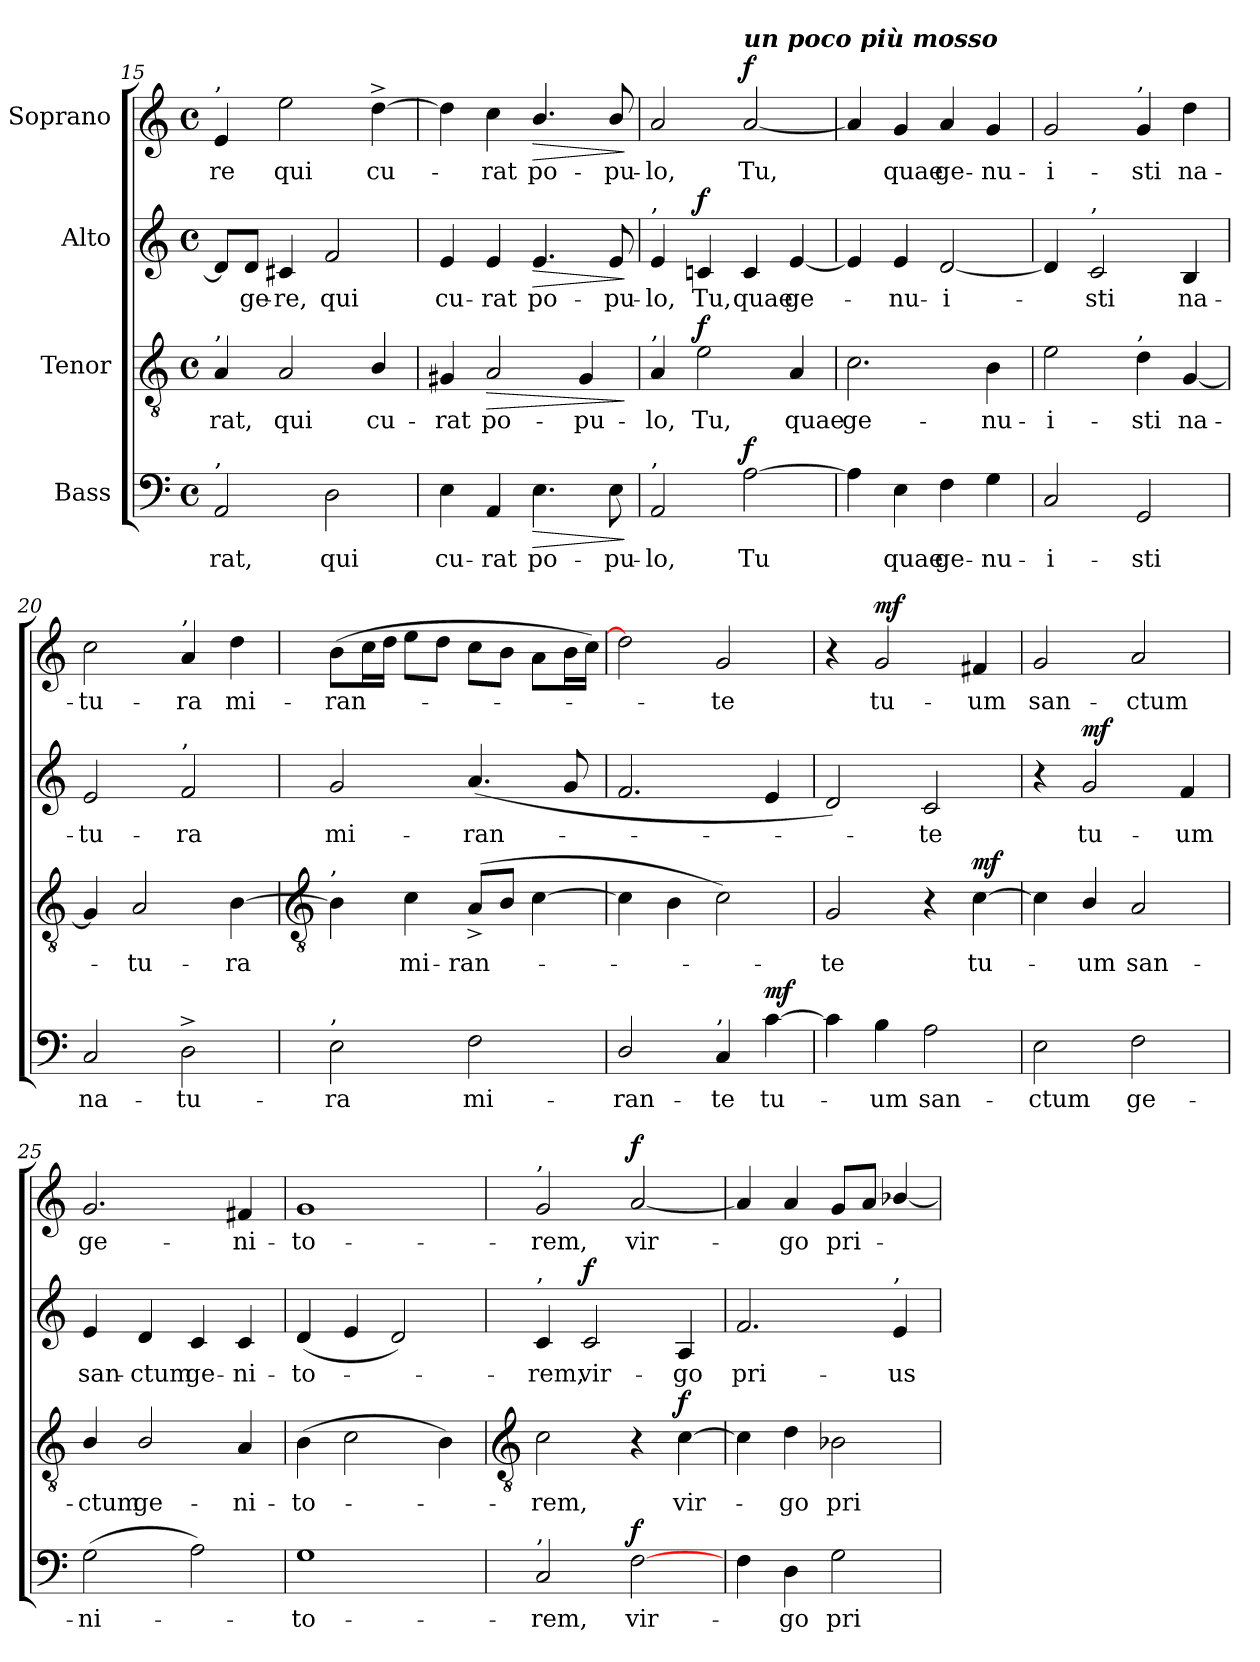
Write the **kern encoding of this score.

**kern	**text	**dynam	**kern	**text	**dynam	**kern	**text	**dynam	**kern	**text	**dynam
*part4	*part4	*part4	*part3	*part3	*part3	*part2	*part2	*part2	*part1	*part1	*part1
*staff4	*staff4	*staff4	*staff3	*staff3	*staff3	*staff2	*staff2	*staff2	*staff1	*staff1	*staff1
*I"Bass	*	*	*I"Tenor	*	*	*I"Alto	*	*	*I"Soprano	*	*
*clefF4	*	*	*clefGv2	*	*	*clefG2	*	*	*clefG2	*	*
*k[]	*	*	*k[]	*	*	*k[]	*	*	*k[]	*	*
*C:	*	*	*C:	*	*	*C:	*	*	*C:	*	*
*M4/4	*	*	*M4/4	*	*	*M4/4	*	*	*M4/4	*	*
*met(c)	*	*	*met(c)	*	*	*met(c)	*	*	*met(c)	*	*
=15	=15	=15	=15	=15	=15	=15	=15	=15	=15	=15	=15
!	!	!	!	!	!	!	!	!	!LO:TX:a:t=,	!	!
!	!	!	!LO:TX:a:t=,	!	!	!	!	!	!	!	!
!LO:TX:a:t=,	!	!	!	!	!	!	!	!	!	!	!
!	!LO:LY:b	!	!	!LO:LY:b	!	!	!	!	!	!LO:LY:b	!
2AA	-rat,	.	4A	-rat,	.	8d/L]	.	.	4e	-re	.
!	!	!	!	!	!	!	!LO:LY:b	!	!	!	!
.	.	.	.	.	.	8d/J	ge-	.	.	.	.
!	!	!	!	!LO:LY:b	!	!	!LO:LY:b	!	!	!LO:LY:b	!
.	.	.	2A	qui	.	4c#X	-re,	.	2ee	qui	.
!	!LO:LY:b	!	!	!	!	!	!LO:LY:b	!	!	!	!
2D	qui	.	.	.	.	2f	qui	.	.	.	.
!	!	!	!	!LO:LY:b	!	!	!	!	!	!LO:LY:b	!
.	.	.	4B/	cu-	.	.	.	.	[4dd^	cu-	.
=16	=16	=16	=16	=16	=16	=16	=16	=16	=16	=16	=16
!	!LO:LY:b	!	!	!LO:LY:b	!	!	!LO:LY:b	!	!	!	!
4E	cu-	.	4G#X	-rat	.	4e	cu-	.	4dd]	.	.
!	!LO:LY:b	!	!	!LO:LY:b	!LO:HP:b	!	!LO:LY:b	!	!	!LO:LY:b	!
4AA	-rat	.	2A	po-	>	4e	-rat	.	4cc	rat	.
!	!LO:LY:b	!LO:HP:b	!	!	!	!	!LO:LY:b	!LO:HP:b	!	!LO:LY:b	!LO:HP:b
4.E	po-	>	.	.	.	4.e	po-	>	4.b/	po-	>
!	!	!	!	!LO:LY:b	!	!	!	!	!	!	!
.	.	.	4G#	-pu-	.	.	.	.	.	.	.
!	!LO:LY:b	!	!	!	!	!	!LO:LY:b	!	!	!LO:LY:b	!
8E	-pu-	.	.	.	.	8e	-pu-	.	8b/	-pu-	.
.	.	]	.	.	]	.	.	]	.	.	]
=17	=17	=17	=17	=17	=17	=17	=17	=17	=17	=17	=17
!	!	!	!	!	!	!LO:TX:a:t=,	!	!	!	!	!
!	!	!	!LO:TX:a:t=,	!	!	!	!	!	!	!	!
!LO:TX:a:t=,	!	!	!	!	!	!	!	!	!	!	!
!	!LO:LY:b	!	!	!LO:LY:b	!	!	!LO:LY:b	!	!	!LO:LY:b	!
2AA	-lo,	.	4A	-lo,	.	4e	-lo,	.	2a	-lo,	.
!	!	!	!	!LO:LY:b	!LO:DY:b	!	!LO:LY:b	!LO:DY:b	!	!	!
.	.	.	2e	Tu,	f	4cn	Tu,	f	.	.	.
!	!	!	!	!	!	!	!	!	!LO:TX:a:Bi:t=un poco più mosso	!	!
!	!LO:LY:b	!LO:DY:b	!	!	!	!	!LO:LY:b	!	!	!LO:LY:b	!LO:DY:b
[2A	Tu	f	.	.	.	4c	quae	.	[2a	Tu,	f
!	!	!	!	!LO:LY:b	!	!	!LO:LY:b	!	!	!	!
.	.	.	4A	quae	.	[4e	ge-	.	.	.	.
=18	=18	=18	=18	=18	=18	=18	=18	=18	=18	=18	=18
!	!	!	!	!LO:LY:b	!	!	!	!	!	!	!
4A]	.	.	2.c	ge-	.	4e]	.	.	4a]	.	.
!	!LO:LY:b	!	!	!	!	!	!LO:LY:b	!	!	!LO:LY:b	!
4E	quae	.	.	.	.	4e	nu-	.	4g	quae	.
!	!LO:LY:b	!	!	!	!	!	!LO:LY:b	!	!	!LO:LY:b	!
4F	ge-	.	.	.	.	[2d	-i-	.	4a	ge-	.
!	!LO:LY:b	!	!	!LO:LY:b	!	!	!	!	!	!LO:LY:b	!
4G	-nu-	.	4B	-nu-	.	.	.	.	4g	-nu-	.
=19	=19	=19	=19	=19	=19	=19	=19	=19	=19	=19	=19
!	!LO:LY:b	!	!	!LO:LY:b	!	!	!	!	!	!LO:LY:b	!
2C	-i-	.	2e	-i-	.	4d]	.	.	2g	-i-	.
!	!	!	!	!	!	!LO:TX:a:t=,	!	!	!	!	!
!	!	!	!	!	!	!	!LO:LY:b	!	!	!	!
.	.	.	.	.	.	2c	sti	.	.	.	.
!	!	!	!	!	!	!	!	!	!LO:TX:a:t=,	!	!
!	!	!	!LO:TX:a:t=,	!	!	!	!	!	!	!	!
!	!LO:LY:b	!	!	!LO:LY:b	!	!	!	!	!	!LO:LY:b	!
2GG	-sti	.	4d	-sti	.	.	.	.	4g	-sti	.
!	!	!	!	!LO:LY:b	!	!	!LO:LY:b	!	!	!LO:LY:b	!
.	.	.	[4G	na-	.	4B	na-	.	4dd	na-	.
=20	=20	=20	=20	=20	=20	=20	=20	=20	=20	=20	=20
!	!LO:LY:b	!	!	!	!	!	!LO:LY:b	!	!	!LO:LY:b	!
2C	na-	.	4G]	.	.	2e	-tu-	.	2cc	-tu-	.
!	!	!	!	!LO:LY:b	!	!	!	!	!	!	!
.	.	.	2A	tu-	.	.	.	.	.	.	.
!	!	!	!	!	!	!	!	!	!LO:TX:a:t=,	!	!
!	!	!	!	!	!	!LO:TX:a:t=,	!	!	!	!	!
!	!LO:LY:b	!	!	!	!	!	!LO:LY:b	!	!	!LO:LY:b	!
2D^	-tu-	.	.	.	.	2f	-ra	.	4a	-ra	.
!	!	!	!	!LO:LY:b	!	!	!	!	!	!LO:LY:b	!
.	.	.	[4B	-ra	.	.	.	.	4dd	mi-	.
!!LO:LB:g=z
=21	=21	=21	=21	=21	=21	=21	=21	=21	=21	=21	=21
*	*	*	*clefGv2	*	*	*	*	*	*	*	*
!	!	!	!LO:TX:a:t=,	!	!	!	!	!	!	!	!
!LO:TX:a:t=,	!	!	!	!	!	!	!	!	!	!	!
!	!LO:LY:b	!	!	!	!	!	!LO:LY:b	!	!	!LO:LY:b	!
2E	-ra	.	4B]	.	.	2g	mi-	.	(>8bL	-ran-	.
.	.	.	.	.	.	.	.	.	16ccL	.	.
.	.	.	.	.	.	.	.	.	16ddJJ	.	.
!	!	!	!	!LO:LY:b	!	!	!	!	!	!	!
.	.	.	4c	mi-	.	.	.	.	8eeL	.	.
.	.	.	.	.	.	.	.	.	8ddJ	.	.
!	!LO:LY:b	!	!	!LO:LY:b	!	!	!LO:LY:b	!	!	!	!
2F	mi-	.	(>8A^L	-ran-	.	(<4.a	-ran-	.	8ccL	.	.
.	.	.	8BJ	.	.	.	.	.	8bJ	.	.
.	.	.	[4c	.	.	.	.	.	8aL	.	.
.	.	.	.	.	.	8g	.	.	16bL	.	.
.	.	.	.	.	.	.	.	.	16ccJJ)	.	.
=22	=22	=22	=22	=22	=22	=22	=22	=22	=22	=22	=22
!	!LO:LY:b	!	!	!	!	!	!	!	!	!	!
2D/	-ran-	.	4c]	.	.	2.f	.	.	2dd]	.	.
.	.	.	4B	.	.	.	.	.	.	.	.
!LO:TX:a:t=,	!	!	!	!	!	!	!	!	!	!	!
!	!LO:LY:b	!	!	!	!	!	!	!	!	!LO:LY:b	!
4C	-te	.	2c)	.	.	.	.	.	2g	te	.
!	!LO:LY:b	!LO:DY:b	!	!	!	!	!	!	!	!	!
[4c	tu-	mf	.	.	.	4e	.	.	.	.	.
=23	=23	=23	=23	=23	=23	=23	=23	=23	=23	=23	=23
!	!	!	!	!LO:LY:b	!	!	!	!	!	!	!
4c]	.	.	2G	te	.	2d)	.	.	4r	.	.
!	!LO:LY:b	!	!	!	!	!	!	!	!	!LO:LY:b	!LO:DY:b
4B	um	.	.	.	.	.	.	.	2g	tu-	mf
!	!LO:LY:b	!	!	!	!	!	!LO:LY:b	!	!	!	!
2A	san-	.	4r	.	.	2c	te	.	.	.	.
!	!	!	!	!LO:LY:b	!LO:DY:b	!	!	!	!	!LO:LY:b	!
.	.	.	[4c	tu-	mf	.	.	.	4f#X	-um	.
=24	=24	=24	=24	=24	=24	=24	=24	=24	=24	=24	=24
!	!LO:LY:b	!	!	!	!	!	!	!	!	!LO:LY:b	!
2E	-ctum	.	4c]	.	.	4r	.	.	2g	san-	.
!	!	!	!	!LO:LY:b	!	!	!LO:LY:b	!LO:DY:b	!	!	!
.	.	.	4B/	um	.	2g	tu-	mf	.	.	.
!	!LO:LY:b	!	!	!LO:LY:b	!	!	!	!	!	!LO:LY:b	!
2F	ge-	.	2A	san-	.	.	.	.	2a	-ctum	.
!	!	!	!	!	!	!	!LO:LY:b	!	!	!	!
.	.	.	.	.	.	4f	-um	.	.	.	.
=25	=25	=25	=25	=25	=25	=25	=25	=25	=25	=25	=25
!	!LO:LY:b	!	!	!LO:LY:b	!	!	!LO:LY:b	!	!	!LO:LY:b	!
(>2G	-ni-	.	4B/	-ctum	.	4e	san-	.	2.g	ge-	.
!	!	!	!	!LO:LY:b	!	!	!LO:LY:b	!	!	!	!
.	.	.	2B/	ge-	.	4d	-ctum	.	.	.	.
!	!	!	!	!	!	!	!LO:LY:b	!	!	!	!
2A)	.	.	.	.	.	4c	ge-	.	.	.	.
!	!	!	!	!LO:LY:b	!	!	!LO:LY:b	!	!	!LO:LY:b	!
.	.	.	4A	-ni-	.	4c	-ni-	.	4f#X	-ni-	.
=26	=26	=26	=26	=26	=26	=26	=26	=26	=26	=26	=26
!	!LO:LY:b	!	!	!LO:LY:b	!	!	!LO:LY:b	!	!	!LO:LY:b	!
1G	to-	.	(>4B	-to-	.	(<4d	-to-	.	1g	-to-	.
.	.	.	2c	.	.	4e	.	.	.	.	.
.	.	.	.	.	.	2d)	.	.	.	.	.
.	.	.	4B)	.	.	.	.	.	.	.	.
!!LO:LB:g=z
=27	=27	=27	=27	=27	=27	=27	=27	=27	=27	=27	=27
*	*	*	*clefGv2	*	*	*	*	*	*	*	*
!	!	!	!	!	!	!	!	!	!LO:TX:a:t=,	!	!
!	!	!	!	!	!	!LO:TX:a:t=,	!	!	!	!	!
!LO:TX:a:t=,	!	!	!	!	!	!	!	!	!	!	!
!	!LO:LY:b	!	!	!LO:LY:b	!	!	!LO:LY:b	!	!	!LO:LY:b	!
2C	-rem,	.	2c	rem,	.	4c	rem,	.	2g	-rem,	.
!	!	!	!	!	!	!	!LO:LY:b	!LO:DY:b	!	!	!
.	.	.	.	.	.	2c	vir-	f	.	.	.
!	!LO:LY:b	!LO:DY:b	!	!	!	!	!	!	!	!LO:LY:b	!LO:DY:b
[2F	vir-	f	4r	.	.	.	.	.	[2a	vir-	f
!	!	!	!	!LO:LY:b	!LO:DY:b	!	!LO:LY:b	!	!	!	!
.	.	.	[4c	vir-	f	4A	-go	.	.	.	.
=28	=28	=28	=28	=28	=28	=28	=28	=28	=28	=28	=28
!	!	!	!	!	!	!	!LO:LY:b	!	!	!	!
4F	.	.	4c]	.	.	2.f	pri-	.	4a]	.	.
!	!LO:LY:b	!	!	!LO:LY:b	!	!	!	!	!	!LO:LY:b	!
4D	go	.	4d	go	.	.	.	.	4a	go	.
!	!LO:LY:b	!	!	!LO:LY:b	!	!	!	!	!	!LO:LY:b	!
2G	pri-	.	2B-X	pri-	.	.	.	.	8gL	pri-	.
.	.	.	.	.	.	.	.	.	8aJ	.	.
!	!	!	!	!	!	!LO:TX:a:t=,	!	!	!	!	!
!	!	!	!	!	!	!	!LO:LY:b	!	!	!	!
.	.	.	.	.	.	4e	-us	.	[4b-X/	.	.
=	=	=	=	=	=	=	=	=	=	=	=
*-	*-	*-	*-	*-	*-	*-	*-	*-	*-	*-	*-
